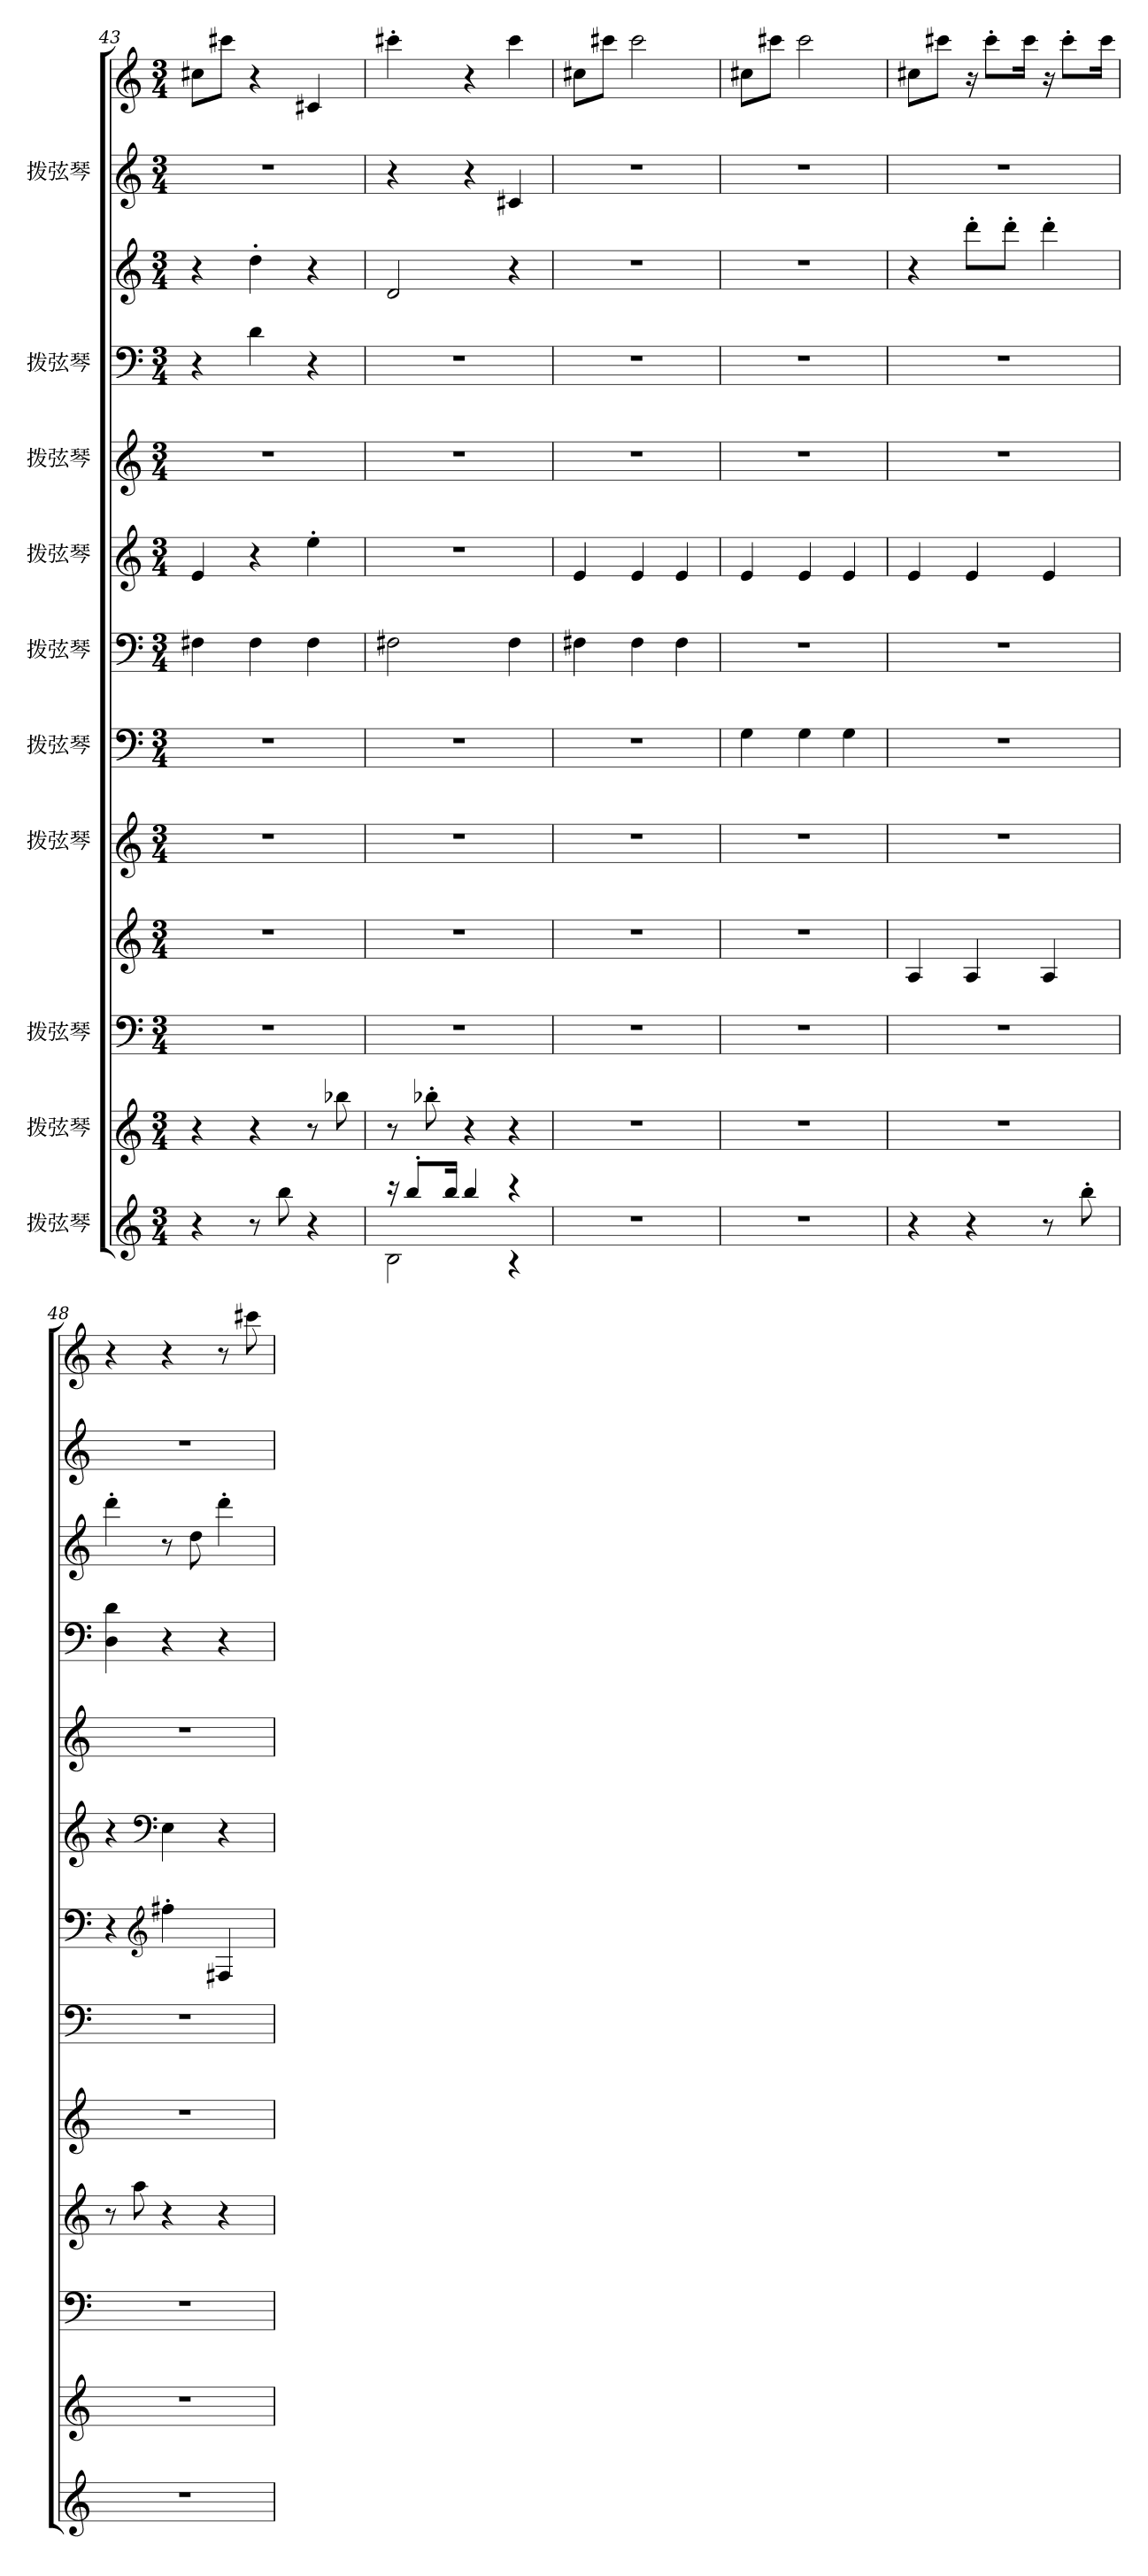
**kern	**kern	**kern	**kern	**kern	**kern	**kern	**kern	**kern	**kern	**kern	**kern	**kern
*part10	*part9	*part8	*part8	*part7	*part6	*part5	*part4	*part3	*part2	*part2	*part1	*part1
*staff13	*staff12	*staff11	*staff10	*staff9	*staff8	*staff7	*staff6	*staff5	*staff4	*staff3	*staff2	*staff1
*I"拨弦琴	*I"拨弦琴	*I"拨弦琴	*	*I"拨弦琴	*I"拨弦琴	*I"拨弦琴	*I"拨弦琴	*I"拨弦琴	*I"拨弦琴	*	*I"拨弦琴	*
*clefG2	*clefG2	*clefF4	*clefG2	*clefG2	*clefF4	*clefF4	*clefG2	*clefG2	*clefF4	*clefG2	*clefG2	*clefG2
*k[]	*k[]	*k[]	*k[]	*k[]	*k[]	*k[]	*k[]	*k[]	*k[]	*k[]	*k[]	*k[]
*M3/4	*M3/4	*M3/4	*M3/4	*M3/4	*M3/4	*M3/4	*M3/4	*M3/4	*M3/4	*M3/4	*M3/4	*M3/4
=43	=43	=43	=43	=43	=43	=43	=43	=43	=43	=43	=43	=43
4r	4r	2.r	2.r	2.r	2.r	4F#X\	4e/	2.r	4r	4r	2.r	8cc#X\L
.	.	.	.	.	.	.	.	.	.	.	.	8ccc#X\J
8r	4r	.	.	.	.	4F#\	4r	.	4d\	4dd'\	.	4r
8bb\	.	.	.	.	.	.	.	.	.	.	.	.
4r	8r	.	.	.	.	4F#\	4ee'\	.	4r	4r	.	4c#X/
.	8bb-X\	.	.	.	.	.	.	.	.	.	.	.
!!LO:PB:g=z
=44	=44	=44	=44	=44	=44	=44	=44	=44	=44	=44	=44	=44
*^	*	*	*	*	*	*	*	*	*	*	*	*
16r	2B\	8r	2.r	2.r	2.r	2.r	2F#X\	2.r	2.r	2.r	2d/	4r	4ccc#X'\
8bb'/L	.	.	.	.	.	.	.	.	.	.	.	.	.
.	.	8bb-X'\	.	.	.	.	.	.	.	.	.	.	.
16bb/Jk	.	.	.	.	.	.	.	.	.	.	.	.	.
4bb/	.	4r	.	.	.	.	.	.	.	.	.	4r	4r
4r	4r	4r	.	.	.	.	4F#\	.	.	.	4r	4c#X/	4ccc#\
*v	*v	*	*	*	*	*	*	*	*	*	*	*	*
=45	=45	=45	=45	=45	=45	=45	=45	=45	=45	=45	=45	=45
2.r	2.r	2.r	2.r	2.r	2.r	4F#X\	4e/	2.r	2.r	2.r	2.r	8cc#X\L
.	.	.	.	.	.	.	.	.	.	.	.	8ccc#X\J
.	.	.	.	.	.	4F#\	4e/	.	.	.	.	2ccc#\
.	.	.	.	.	.	4F#\	4e/	.	.	.	.	.
=46	=46	=46	=46	=46	=46	=46	=46	=46	=46	=46	=46	=46
2.r	2.r	2.r	2.r	2.r	4G\	2.r	4e/	2.r	2.r	2.r	2.r	8cc#X\L
.	.	.	.	.	.	.	.	.	.	.	.	8ccc#X\J
.	.	.	.	.	4G\	.	4e/	.	.	.	.	2ccc#\
.	.	.	.	.	4G\	.	4e/	.	.	.	.	.
=47	=47	=47	=47	=47	=47	=47	=47	=47	=47	=47	=47	=47
4r	2.r	2.r	4A/	2.r	2.r	2.r	4e/	2.r	2.r	4r	2.r	8cc#X\L
.	.	.	.	.	.	.	.	.	.	.	.	8ccc#X\J
4r	.	.	4A/	.	.	.	4e/	.	.	8ddd'\L	.	16r
.	.	.	.	.	.	.	.	.	.	.	.	8ccc#'\L
.	.	.	.	.	.	.	.	.	.	8ddd'\J	.	.
.	.	.	.	.	.	.	.	.	.	.	.	16ccc#\Jk
8r	.	.	4A/	.	.	.	4e/	.	.	4ddd'\	.	16r
.	.	.	.	.	.	.	.	.	.	.	.	8ccc#'\L
8bb'\	.	.	.	.	.	.	.	.	.	.	.	.
.	.	.	.	.	.	.	.	.	.	.	.	16ccc#\Jk
=48	=48	=48	=48	=48	=48	=48	=48	=48	=48	=48	=48	=48
2.r	2.r	2.r	8r	2.r	2.r	4r	4r	2.r	4D\ 4d\	4ddd'\	2.r	4r
.	.	.	8aa\	.	.	.	.	.	.	.	.	.
*	*	*	*	*	*	*clefG2	*clefF4	*	*	*	*	*
.	.	.	4r	.	.	4ff#X'\	4E\	.	4r	8r	.	4r
.	.	.	.	.	.	.	.	.	.	8dd\	.	.
.	.	.	4r	.	.	4F#X/	4r	.	4r	4ddd'\	.	8r
.	.	.	.	.	.	.	.	.	.	.	.	8ccc#X\
=	=	=	=	=	=	=	=	=	=	=	=	=
*-	*-	*-	*-	*-	*-	*-	*-	*-	*-	*-	*-	*-
